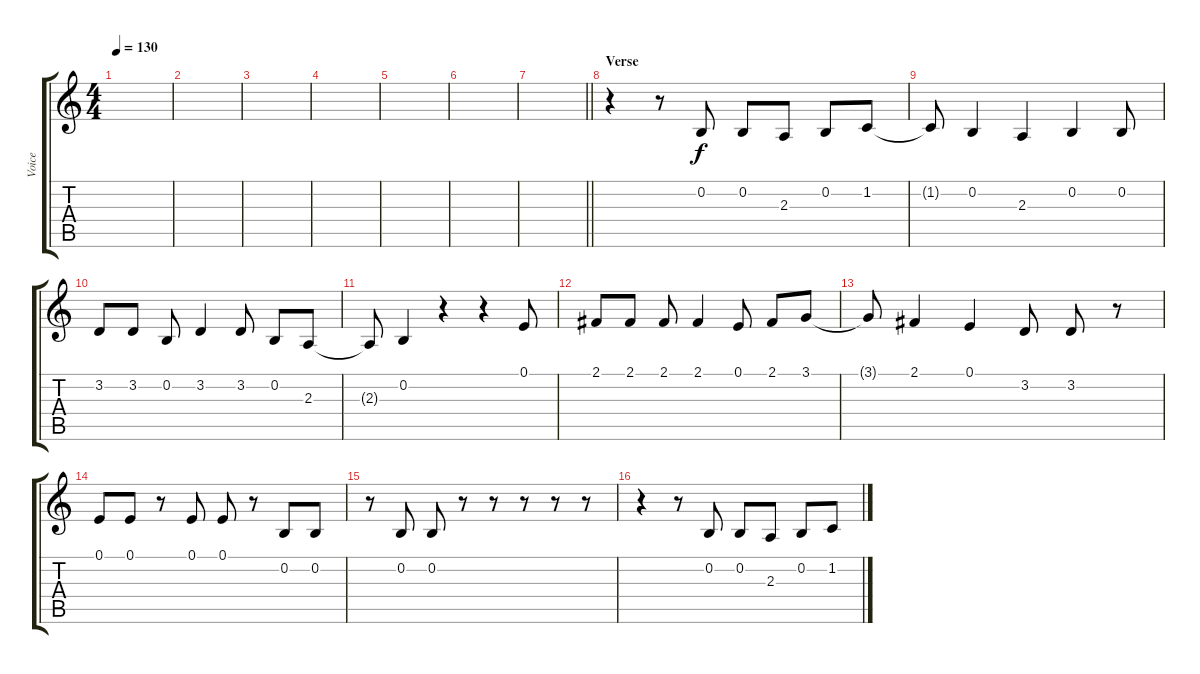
\track ("Voice" "Voice") {instrument lead2sawtooth}
\staff {score tabs}
\tuning (E4 B3 G3 D3 A2 E2) {hide}
\ts (4 4)
\tempo 130
\clef g2
\ks c
|
|
|
|
|
|
\barLineRight lightlight
|
\section ("" "Verse")
r.4 r.8 0.2.8 0.2.8 2.3.8 0.2.8 1.2.8 |
1.2{t}.8 0.2.4 2.3.4 0.2.4 0.2.8 |
3.2.8 3.2.8 0.2.8 3.2.4 3.2.8 0.2.8 2.3.8 |
2.3{t}.8 0.2.4 r.4 r.4 0.1.8 |
2.1.8 2.1.8 2.1.8 2.1.4 0.1.8 2.1.8 3.1.8 |
3.1{t}.8 2.1.4 0.1.4 3.2.8 3.2.8 r.8 |
0.1.8 0.1.8 r.8 0.1.8 0.1.8 r.8 0.2.8 0.2.8 |
r.8 0.2.8 0.2.8 r.8 r.8 r.8 r.8 r.8 |
r.4 r.8 0.2.8 0.2.8 2.3.8 0.2.8 1.2.8
